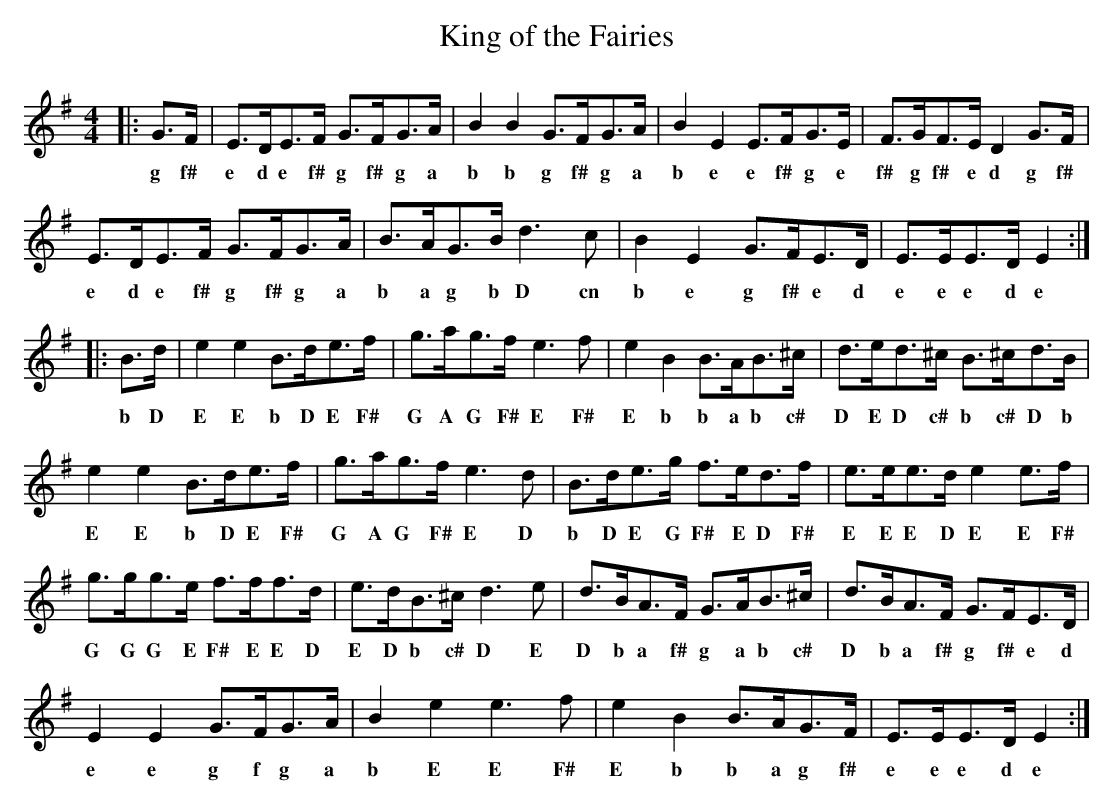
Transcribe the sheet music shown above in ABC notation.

X:1
T:King of the Fairies
M:4/4
L:1/8
K:G
|:G>F|E>DE>F G>FG>A|B2B2 G>FG>A|B2E2 E>FG>E|F>GF>E D2G>F|
w:g f# e d e f# g f# g a b b g f# g a b e e f# g e f# g f# e d g f#
E>DE>F G>FG>A|B>AG>B d3c|B2 E2 G>FE>D|E>EE>D E2:|
w:e d e f# g f# g a b a g b D cn b e g f# e d e e e d e
|:B>d|e2 e2 B>de>f|g>ag>f e3f|e2 B2 B>AB>^c|d>ed>^c B>^cd>B|
w:b D E E b D E F# G A G F# E F# E b b a b c# D E D c# b c# D b
e2 e2 B>de>f|g>ag>f e3d|B>de>g f>ed>f|e>ee>d e2e>f|
w:E E b D E F# G A G F# E D b D E G F# E D F# E E E D E E F#
g>gg>e f>ff>d|e>dB>^c d3e|d>BA>F G>AB>^c|d>BA>F G>FE>D|
w:G G G E F# E E D E D b c# D E D b a f# g a b c# D b a f# g f# e d
E2 E2 G>FG>A|B2 e2 e3f|e2 B2 B>AG>F|E>EE>D E2:|
w:e e g f g a b E E F# E b b a g f# e e e d e
